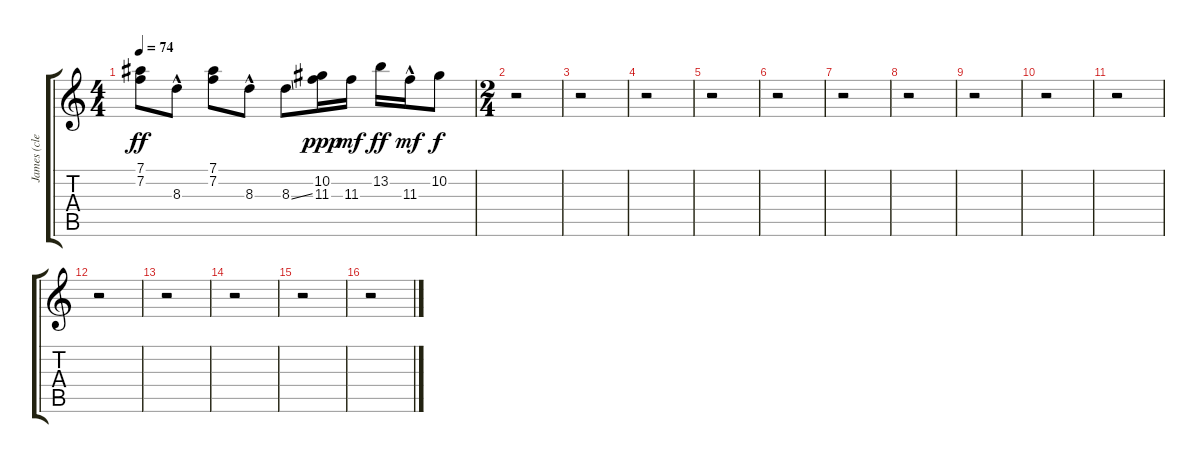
\track ("James (clean)" "James (cle") {instrument electricguitarjazz}
\staff {score tabs}
\tuning (Eb4 Bb3 Gb3 Db3 Ab2 Eb2) {hide}
\ts (4 4)
\tempo 74
\clef g2
\ks c
(7.1 7.2).8{dy ff} 8.3{hac}.8 (7.1 7.2).8 8.3{hac}.8 8.3{ss}.8 (10.2 11.3).16{dy ppp} 11.3.16{dy mf} 13.2.16{dy ff} 11.3{hac}.16{dy mf} 10.2.8{dy f} |
\ts (2 4)
r.2 |
r.2 |
r.2 |
r.2 |
r.2 |
r.2 |
r.2 |
r.2 |
r.2 |
r.2 |
r.2 |
r.2 |
r.2 |
r.2 |
r.2
